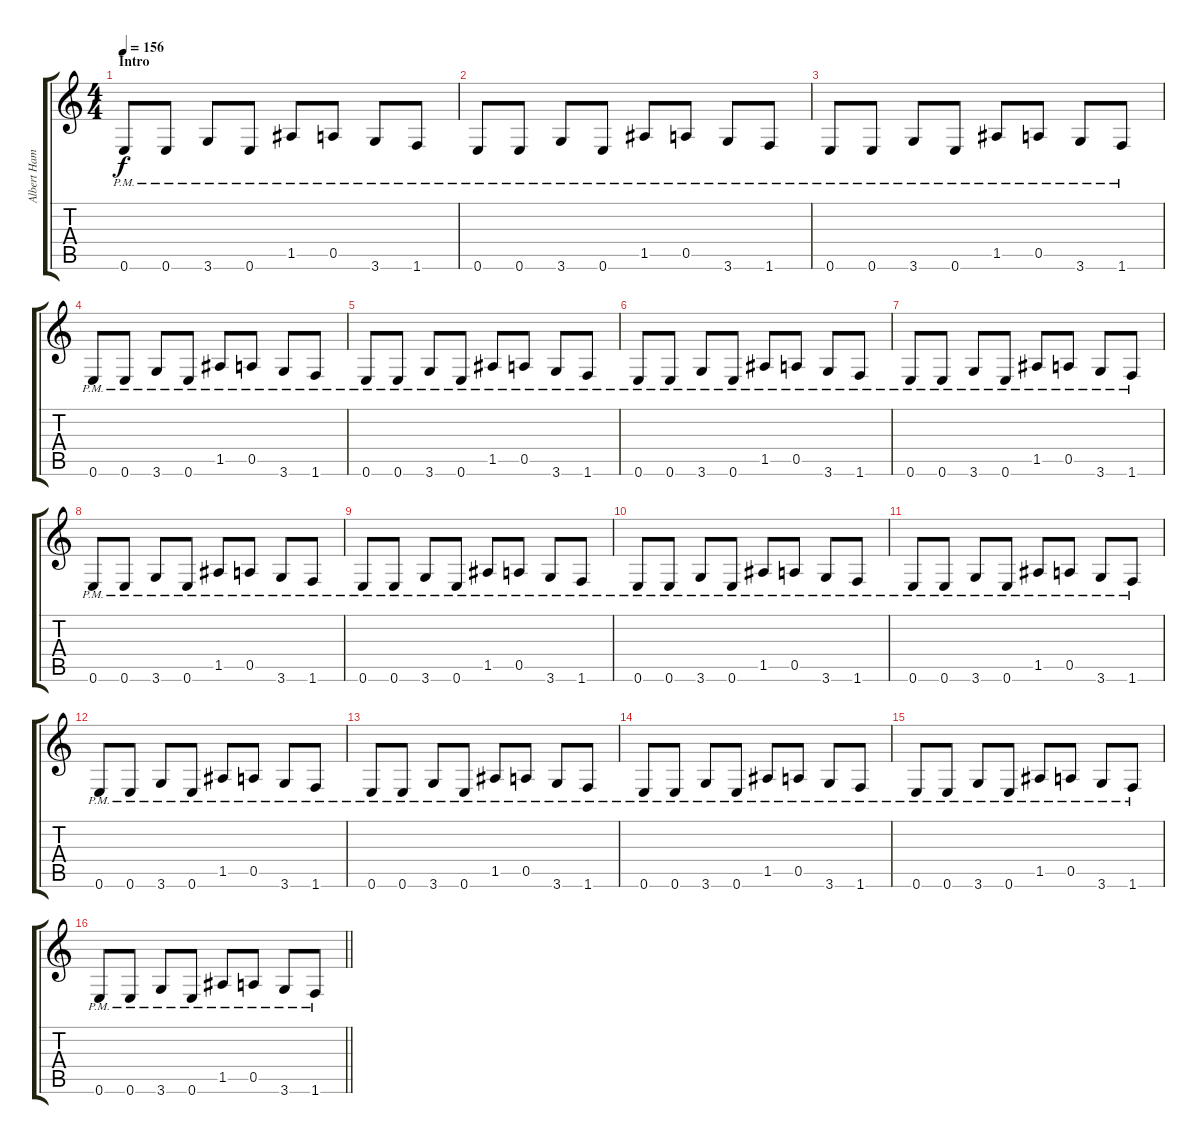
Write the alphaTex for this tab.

\track ("Albert Hammond Jr" "Albert Ham") {instrument overdrivenguitar}
\staff {score tabs}
\tuning (E4 B3 G3 D3 A2 E2) {hide}
\ts (4 4)
\section ("" "Intro")
\tempo 156
\clef g2
\ks c
0.6{pm}.8{dy f volume 11 instrument overdrivenguitar} 0.6{pm}.8 3.6{pm}.8 0.6{pm}.8 1.5{pm}.8 0.5{pm}.8 3.6{pm}.8 1.6{pm}.8 |
0.6{pm}.8 0.6{pm}.8 3.6{pm}.8 0.6{pm}.8 1.5{pm}.8 0.5{pm}.8 3.6{pm}.8 1.6{pm}.8 |
0.6{pm}.8 0.6{pm}.8 3.6{pm}.8 0.6{pm}.8 1.5{pm}.8 0.5{pm}.8 3.6{pm}.8 1.6{pm}.8 |
0.6{pm}.8 0.6{pm}.8 3.6{pm}.8 0.6{pm}.8 1.5{pm}.8 0.5{pm}.8 3.6{pm}.8 1.6{pm}.8 |
0.6{pm}.8 0.6{pm}.8 3.6{pm}.8 0.6{pm}.8 1.5{pm}.8 0.5{pm}.8 3.6{pm}.8 1.6{pm}.8 |
0.6{pm}.8 0.6{pm}.8 3.6{pm}.8 0.6{pm}.8 1.5{pm}.8 0.5{pm}.8 3.6{pm}.8 1.6{pm}.8 |
0.6{pm}.8 0.6{pm}.8 3.6{pm}.8 0.6{pm}.8 1.5{pm}.8 0.5{pm}.8 3.6{pm}.8 1.6{pm}.8 |
0.6{pm}.8 0.6{pm}.8 3.6{pm}.8 0.6{pm}.8 1.5{pm}.8 0.5{pm}.8 3.6{pm}.8 1.6{pm}.8 |
0.6{pm}.8 0.6{pm}.8 3.6{pm}.8 0.6{pm}.8 1.5{pm}.8 0.5{pm}.8 3.6{pm}.8 1.6{pm}.8 |
0.6{pm}.8 0.6{pm}.8 3.6{pm}.8 0.6{pm}.8 1.5{pm}.8 0.5{pm}.8 3.6{pm}.8 1.6{pm}.8 |
0.6{pm}.8 0.6{pm}.8 3.6{pm}.8 0.6{pm}.8 1.5{pm}.8 0.5{pm}.8 3.6{pm}.8 1.6{pm}.8 |
0.6{pm}.8 0.6{pm}.8 3.6{pm}.8 0.6{pm}.8 1.5{pm}.8 0.5{pm}.8 3.6{pm}.8 1.6{pm}.8 |
0.6{pm}.8 0.6{pm}.8 3.6{pm}.8 0.6{pm}.8 1.5{pm}.8 0.5{pm}.8 3.6{pm}.8 1.6{pm}.8 |
0.6{pm}.8 0.6{pm}.8 3.6{pm}.8 0.6{pm}.8 1.5{pm}.8 0.5{pm}.8 3.6{pm}.8 1.6{pm}.8 |
0.6{pm}.8 0.6{pm}.8 3.6{pm}.8 0.6{pm}.8 1.5{pm}.8 0.5{pm}.8 3.6{pm}.8 1.6{pm}.8 |
\barLineRight lightlight
0.6{pm}.8 0.6{pm}.8 3.6{pm}.8 0.6{pm}.8 1.5{pm}.8 0.5{pm}.8 3.6{pm}.8 1.6{pm}.8
